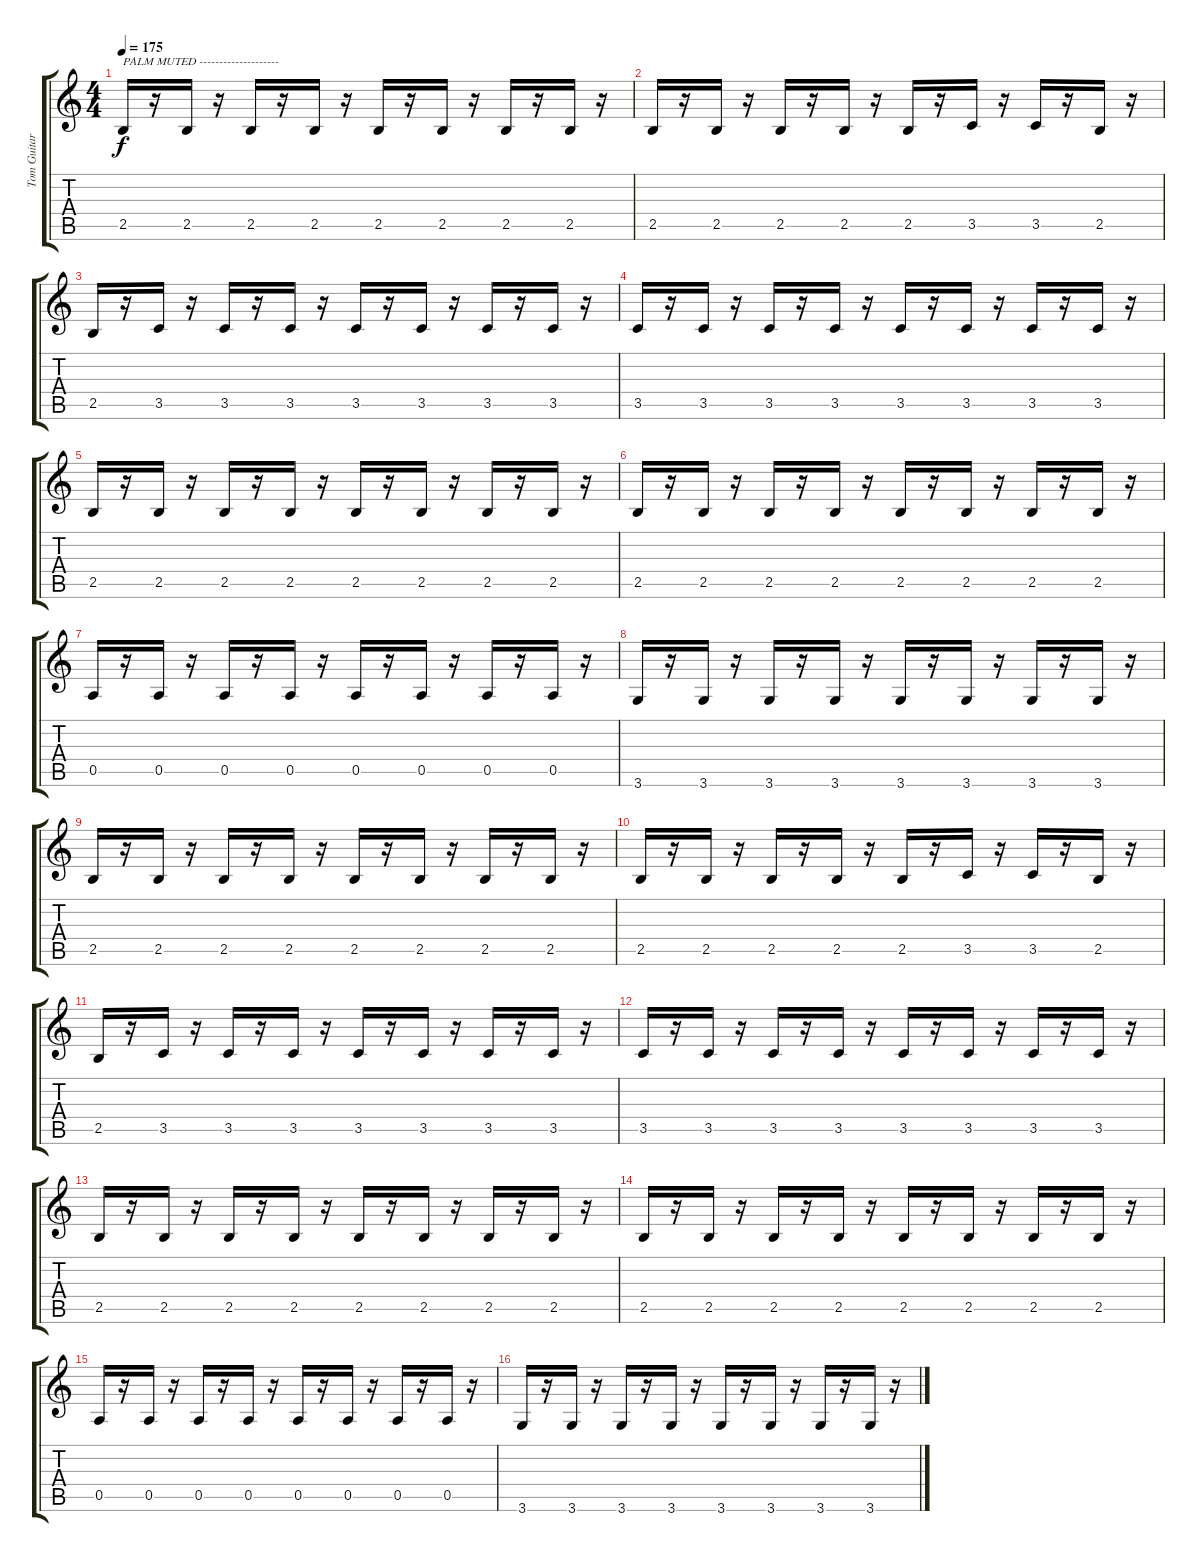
\track ("Tom Guitar 1" "Tom Guitar") {instrument distortionguitar}
\staff {score tabs}
\tuning (E4 B3 G3 D3 A2 E2) {hide}
\ts (4 4)
\tempo 175
\clef g2
\ks c
2.5.16{txt "PALM MUTED --------------------" dy f} r.16 2.5.16 r.16 2.5.16 r.16 2.5.16 r.16 2.5.16 r.16 2.5.16 r.16 2.5.16 r.16 2.5.16 r.16 |
2.5.16 r.16 2.5.16 r.16 2.5.16 r.16 2.5.16 r.16 2.5.16 r.16 3.5.16 r.16 3.5.16 r.16 2.5.16 r.16 |
2.5.16 r.16 3.5.16 r.16 3.5.16 r.16 3.5.16 r.16 3.5.16 r.16 3.5.16 r.16 3.5.16 r.16 3.5.16 r.16 |
3.5.16 r.16 3.5.16 r.16 3.5.16 r.16 3.5.16 r.16 3.5.16 r.16 3.5.16 r.16 3.5.16 r.16 3.5.16 r.16 |
2.5.16 r.16 2.5.16 r.16 2.5.16 r.16 2.5.16 r.16 2.5.16 r.16 2.5.16 r.16 2.5.16 r.16 2.5.16 r.16 |
2.5.16 r.16 2.5.16 r.16 2.5.16 r.16 2.5.16 r.16 2.5.16 r.16 2.5.16 r.16 2.5.16 r.16 2.5.16 r.16 |
0.5.16 r.16 0.5.16 r.16 0.5.16 r.16 0.5.16 r.16 0.5.16 r.16 0.5.16 r.16 0.5.16 r.16 0.5.16 r.16 |
3.6.16 r.16 3.6.16 r.16 3.6.16 r.16 3.6.16 r.16 3.6.16 r.16 3.6.16 r.16 3.6.16 r.16 3.6.16 r.16 |
2.5.16 r.16 2.5.16 r.16 2.5.16 r.16 2.5.16 r.16 2.5.16 r.16 2.5.16 r.16 2.5.16 r.16 2.5.16 r.16 |
2.5.16 r.16 2.5.16 r.16 2.5.16 r.16 2.5.16 r.16 2.5.16 r.16 3.5.16 r.16 3.5.16 r.16 2.5.16 r.16 |
2.5.16 r.16 3.5.16 r.16 3.5.16 r.16 3.5.16 r.16 3.5.16 r.16 3.5.16 r.16 3.5.16 r.16 3.5.16 r.16 |
3.5.16 r.16 3.5.16 r.16 3.5.16 r.16 3.5.16 r.16 3.5.16 r.16 3.5.16 r.16 3.5.16 r.16 3.5.16 r.16 |
2.5.16 r.16 2.5.16 r.16 2.5.16 r.16 2.5.16 r.16 2.5.16 r.16 2.5.16 r.16 2.5.16 r.16 2.5.16 r.16 |
2.5.16 r.16 2.5.16 r.16 2.5.16 r.16 2.5.16 r.16 2.5.16 r.16 2.5.16 r.16 2.5.16 r.16 2.5.16 r.16 |
0.5.16 r.16 0.5.16 r.16 0.5.16 r.16 0.5.16 r.16 0.5.16 r.16 0.5.16 r.16 0.5.16 r.16 0.5.16 r.16 |
3.6.16 r.16 3.6.16 r.16 3.6.16 r.16 3.6.16 r.16 3.6.16 r.16 3.6.16 r.16 3.6.16 r.16 3.6.16 r.16
